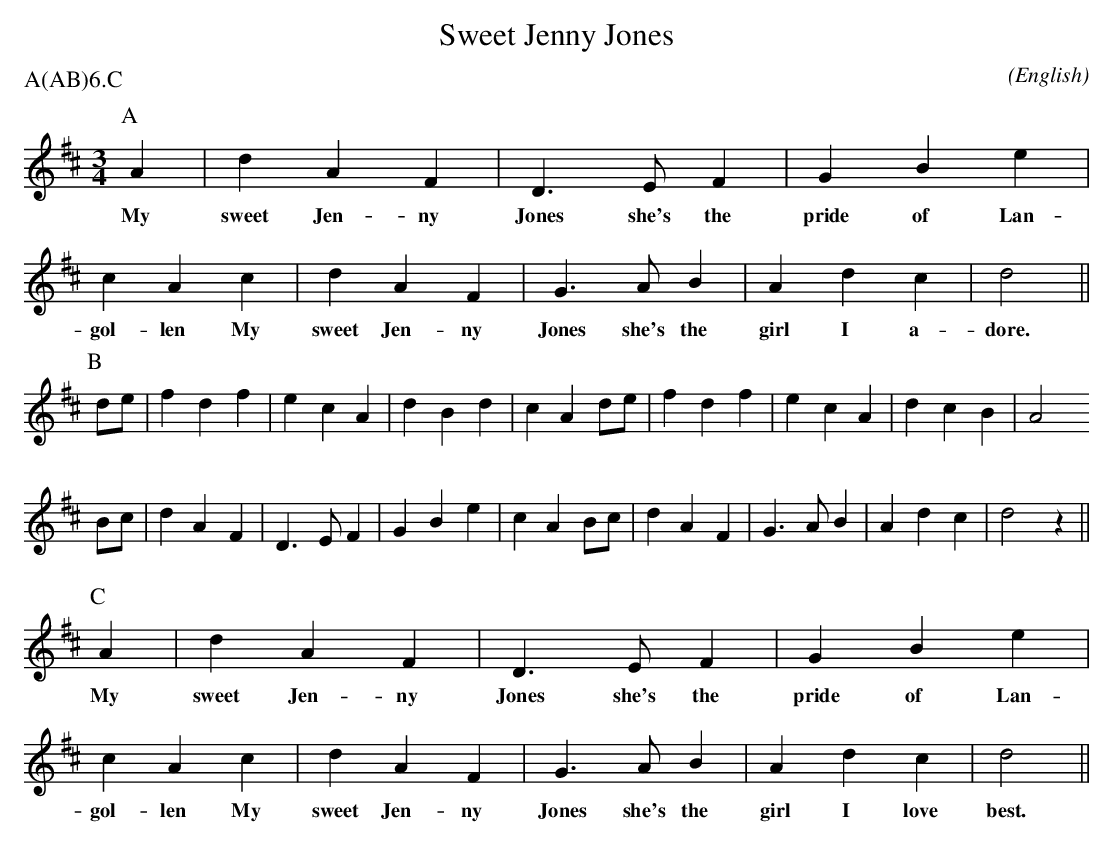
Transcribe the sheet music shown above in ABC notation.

X:1
T: Sweet Jenny Jones
M: 3/4
C:
O: English
P:A(AB)6.C
K:D
P:A
   A2 | d2    A2   F2 | D3    E  F2 | G2    B2 e2 | c2  A2   \
w: My   sweet Jen- ny   Jones she's the  pride of Lan-gol-len
   c2 | d2    A2   F2 | G2>A2 B2 | A2    d2 c2 | d4       ||
w: My  sweet Jen- ny   Jones she's the  girl  I  a-   dore.
P:B
   de | f2 d2 f2 | e2 c2 A2 | d2 B2 d2 | c2 A2 \
   de | f2 d2 f2 | e2 c2 A2 | d2 c2 B2 | A4
   Bc | d2 A2 F2 | D3  E F2 | G2 B2 e2 | c2 A2 \
   Bc | d2 A2 F2 | G3 A B2 | A2 d2 c2 | d4 z2 ||
P:C
   A2 | d2    A2   F2 | D3    E  F2 | G2    B2 e2 | c2  A2   \
w: My   sweet Jen- ny   Jones she's the  pride of Lan-gol-len
   c2 | d2    A2   F2 | G2>A2 B2 | A2    d2 c2 | d4       ||
w: My  sweet Jen- ny   Jones she's the  girl  I  love best.
